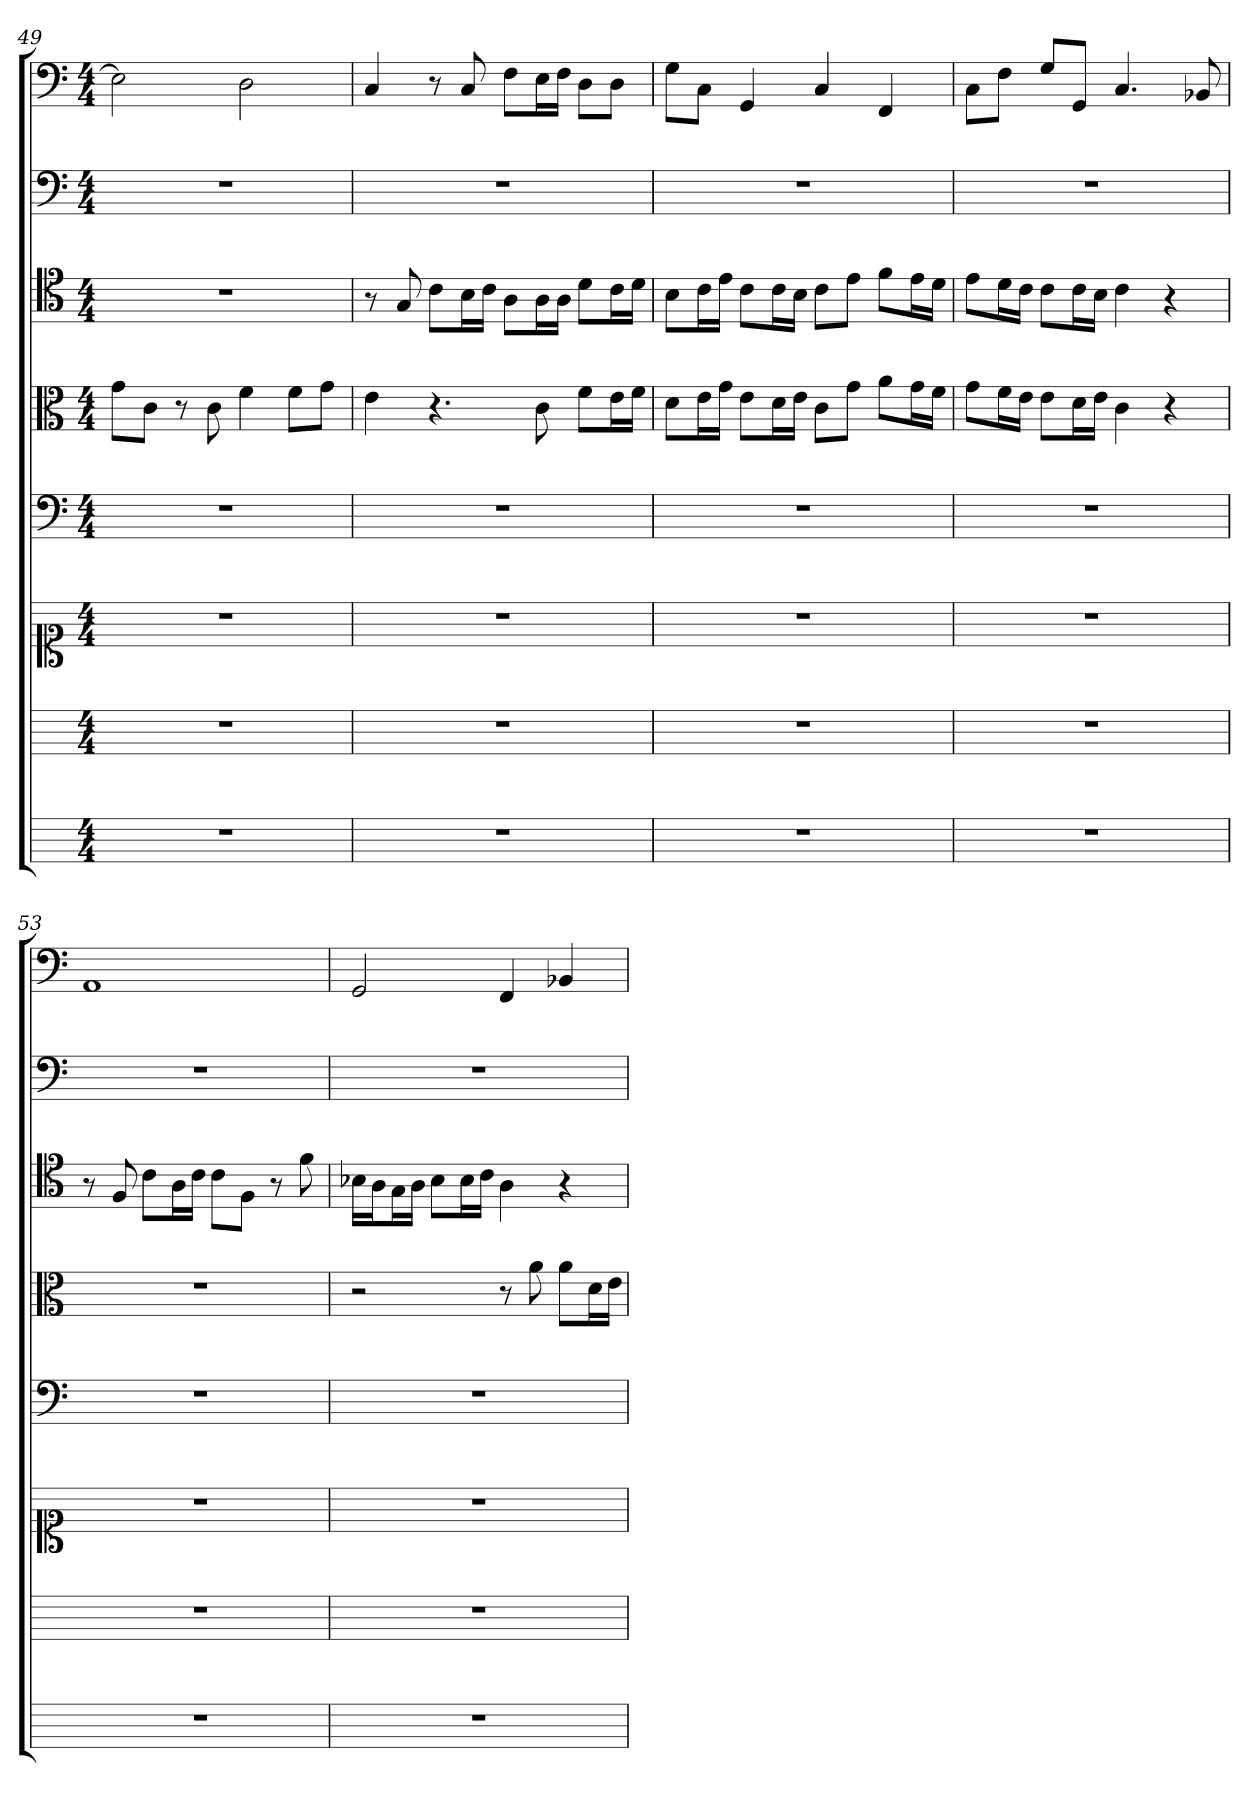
**kern	**kern	**kern	**kern	**kern	**kern	**kern	**kern
*part8	*part7	*part6	*part5	*part4	*part3	*part2	*part1
*staff8	*staff7	*staff6	*staff5	*staff4	*staff3	*staff2	*staff1
*	*	*clefC1	*clefF4	*clefC3	*clefC4	*clefF4	*clefF4
*k[]	*k[]	*k[]	*k[]	*k[]	*k[]	*k[]	*k[]
*C:	*C:	*C:	*C:	*C:	*C:	*C:	*C:
*M4/4	*M4/4	*M4/4	*M4/4	*M4/4	*M4/4	*M4/4	*M4/4
=49	=49	=49	=49	=49	=49	=49	=49
1r	1r	1r	1r	8g\L	1r	1r	2E]
.	.	.	.	8c\J	.	.	.
.	.	.	.	8r	.	.	.
.	.	.	.	8c	.	.	.
.	.	.	.	4f	.	.	2D
.	.	.	.	8f\L	.	.	.
.	.	.	.	8g\J	.	.	.
=50	=50	=50	=50	=50	=50	=50	=50
1r	1r	1r	1r	4e	8r	1r	4C
.	.	.	.	.	8G	.	.
.	.	.	.	4.r	8c\L	.	8r
.	.	.	.	.	16B\L	.	8C
.	.	.	.	.	16c\JJ	.	.
.	.	.	.	.	8A\L	.	8F\L
.	.	.	.	8c	16A\L	.	16E\L
.	.	.	.	.	16A\JJ	.	16F\JJ
.	.	.	.	8f\L	8d\L	.	8D\L
.	.	.	.	16e\L	16c\L	.	8D\J
.	.	.	.	16f\JJ	16d\JJ	.	.
=51	=51	=51	=51	=51	=51	=51	=51
1r	1r	1r	1r	8d\L	8B\L	1r	8G\L
.	.	.	.	16e\L	16c\L	.	8C\J
.	.	.	.	16g\JJ	16e\JJ	.	.
.	.	.	.	8e\L	8c\L	.	4GG
.	.	.	.	16d\L	16c\L	.	.
.	.	.	.	16e\JJ	16B\JJ	.	.
.	.	.	.	8c\L	8c\L	.	4C
.	.	.	.	8g\J	8e\J	.	.
.	.	.	.	8a\L	8f\L	.	4FF
.	.	.	.	16g\L	16e\L	.	.
.	.	.	.	16f\JJ	16d\JJ	.	.
=52	=52	=52	=52	=52	=52	=52	=52
1r	1r	1r	1r	8g\L	8e\L	1r	8C\L
.	.	.	.	16f\L	16d\L	.	8F\J
.	.	.	.	16e\JJ	16c\JJ	.	.
.	.	.	.	8e\L	8c\L	.	8G/L
.	.	.	.	16d\L	16c\L	.	8GG/J
.	.	.	.	16e\JJ	16B\JJ	.	.
.	.	.	.	4c	4c	.	4.C
.	.	.	.	4r	4r	.	.
.	.	.	.	.	.	.	8BB-X
=53	=53	=53	=53	=53	=53	=53	=53
1r	1r	1r	1r	1r	8r	1r	1AA
.	.	.	.	.	8F	.	.
.	.	.	.	.	8c\L	.	.
.	.	.	.	.	16A\L	.	.
.	.	.	.	.	16c\JJ	.	.
.	.	.	.	.	8c\L	.	.
.	.	.	.	.	8F\J	.	.
.	.	.	.	.	8r	.	.
.	.	.	.	.	8f	.	.
=54	=54	=54	=54	=54	=54	=54	=54
1r	1r	1r	1r	2r	16B-X\LL	1r	2GG
.	.	.	.	.	16A\J	.	.
.	.	.	.	.	16G\L	.	.
.	.	.	.	.	16A\JJ	.	.
.	.	.	.	.	8B-\L	.	.
.	.	.	.	.	16B-\L	.	.
.	.	.	.	.	16c\JJ	.	.
.	.	.	.	8r	4A	.	4FF
.	.	.	.	8a	.	.	.
.	.	.	.	8a\L	4r	.	4BB-X
.	.	.	.	16d\L	.	.	.
.	.	.	.	16e\JJ	.	.	.
=	=	=	=	=	=	=	=
*-	*-	*-	*-	*-	*-	*-	*-
